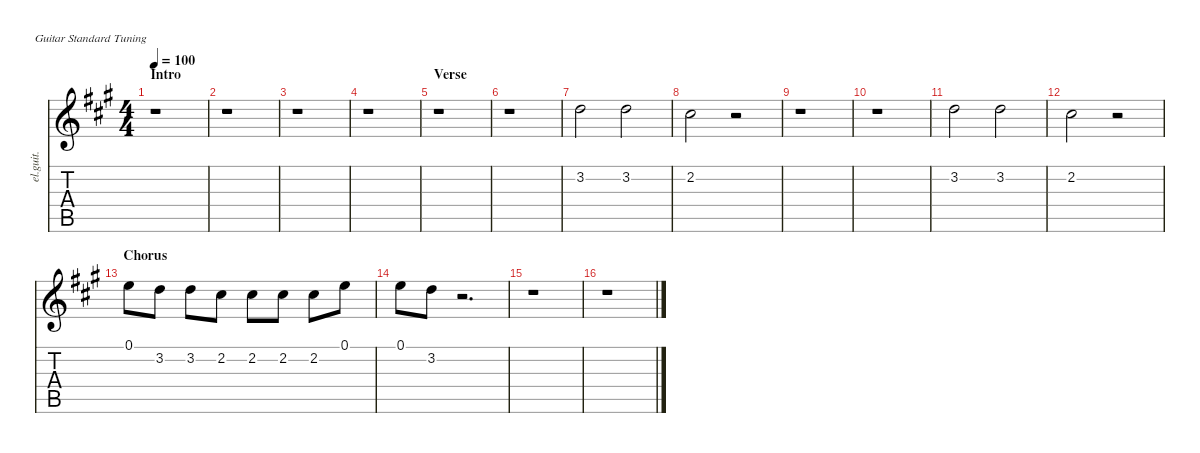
\defaultSystemsLayout 4
\hideDynamics
\bracketExtendMode nobrackets
\otherSystemsTrackNameOrientation horizontal
\track ("George" "el.guit.") {instrument electricguitarclean}
\staff {score tabs}
\tuning (E4 B3 G3 D3 A2 E2)
\ts (4 4)
\section ("" "Intro")
\tempo 100
\clef g2
\ks a
r.1{dy f instrument electricguitarclean} |
r.1 |
r.1 |
r.1 |
\section ("" "Verse")
r.1 |
r.1 |
3.2{acc forcenatural}.2 3.2{acc forcenatural}.2 |
2.2{acc #}.2 r.2 |
r.1 |
r.1 |
3.2{acc forcenatural}.2 3.2{acc forcenatural}.2 |
2.2{acc #}.2 r.2 |
\section ("" "Chorus")
0.1{acc forcenatural}.8 3.2{acc forcenatural}.8 3.2{acc forcenatural}.8 2.2{acc #}.8 2.2{acc #}.8 2.2{acc #}.8 2.2{acc #}.8 0.1{acc forcenatural}.8 |
0.1{acc forcenatural}.8 3.2{acc forcenatural}.8 r.2{d} |
r.1 |
r.1
